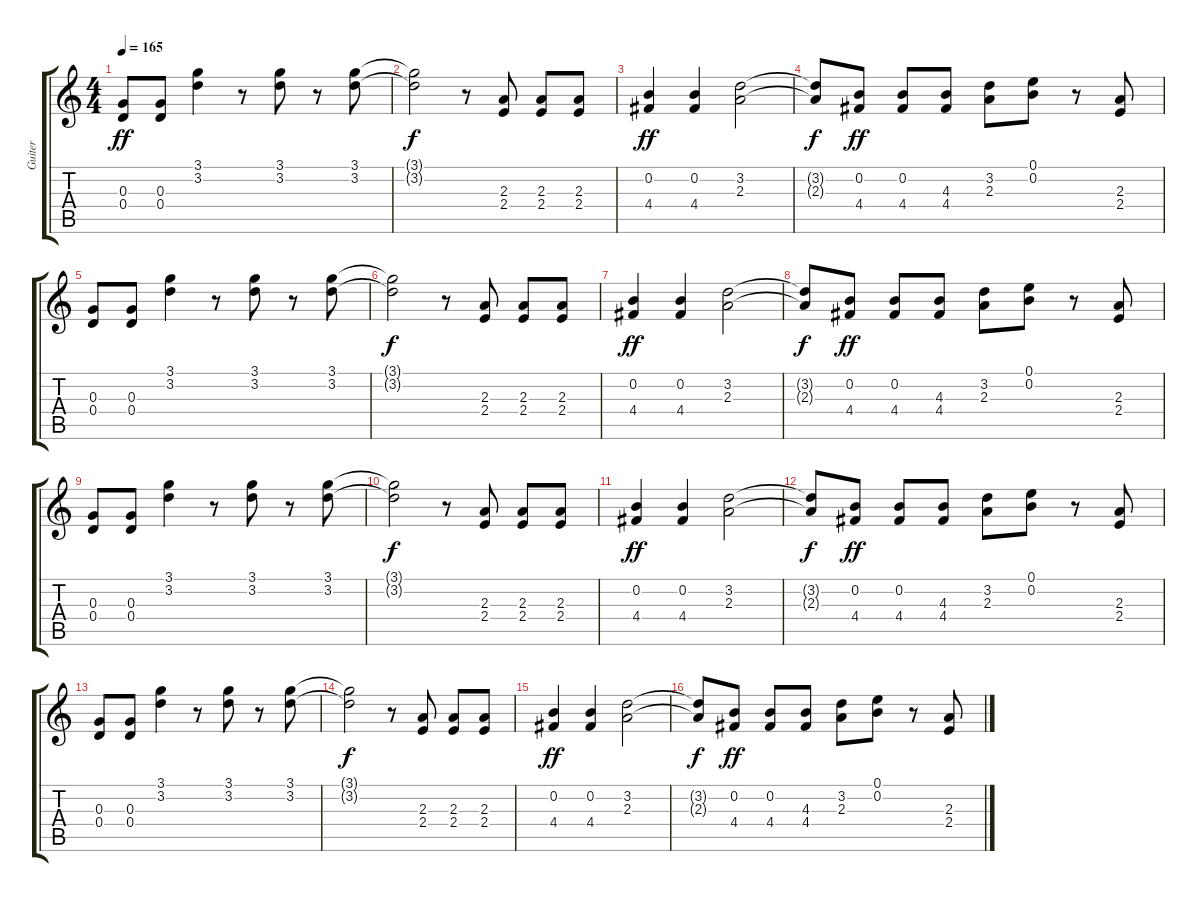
\track ("Guiter" "Guiter") {instrument overdrivenguitar}
\staff {score tabs}
\tuning (E4 B3 G3 D3 A2 E2) {hide}
\ts (4 4)
\tempo 165
\clef g2
\ks c
(0.3 0.4).8{dy ff} (0.3 0.4).8 (3.1 3.2).4 r.8 (3.1 3.2).8 r.8 (3.1 3.2).8 |
(3.1{t} 3.2{t}).2{dy f} r.8 (2.3 2.4).8 (2.3 2.4).8 (2.3 2.4).8 |
(0.2 4.4).4{dy ff} (0.2 4.4).4 (3.2 2.3).2 |
(3.2{t} 2.3{t}).8{dy f} (0.2 4.4).8{dy ff} (0.2 4.4).8 (4.3 4.4).8 (3.2 2.3).8 (0.1 0.2).8 r.8 (2.3 2.4).8 |
(0.3 0.4).8 (0.3 0.4).8 (3.1 3.2).4 r.8 (3.1 3.2).8 r.8 (3.1 3.2).8 |
(3.1{t} 3.2{t}).2{dy f} r.8 (2.3 2.4).8 (2.3 2.4).8 (2.3 2.4).8 |
(0.2 4.4).4{dy ff} (0.2 4.4).4 (3.2 2.3).2 |
(3.2{t} 2.3{t}).8{dy f} (0.2 4.4).8{dy ff} (0.2 4.4).8 (4.3 4.4).8 (3.2 2.3).8 (0.1 0.2).8 r.8 (2.3 2.4).8 |
(0.3 0.4).8 (0.3 0.4).8 (3.1 3.2).4 r.8 (3.1 3.2).8 r.8 (3.1 3.2).8 |
(3.1{t} 3.2{t}).2{dy f} r.8 (2.3 2.4).8 (2.3 2.4).8 (2.3 2.4).8 |
(0.2 4.4).4{dy ff} (0.2 4.4).4 (3.2 2.3).2 |
(3.2{t} 2.3{t}).8{dy f} (0.2 4.4).8{dy ff} (0.2 4.4).8 (4.3 4.4).8 (3.2 2.3).8 (0.1 0.2).8 r.8 (2.3 2.4).8 |
(0.3 0.4).8 (0.3 0.4).8 (3.1 3.2).4 r.8 (3.1 3.2).8 r.8 (3.1 3.2).8 |
(3.1{t} 3.2{t}).2{dy f} r.8 (2.3 2.4).8 (2.3 2.4).8 (2.3 2.4).8 |
(0.2 4.4).4{dy ff} (0.2 4.4).4 (3.2 2.3).2 |
(3.2{t} 2.3{t}).8{dy f} (0.2 4.4).8{dy ff} (0.2 4.4).8 (4.3 4.4).8 (3.2 2.3).8 (0.1 0.2).8 r.8 (2.3 2.4).8
